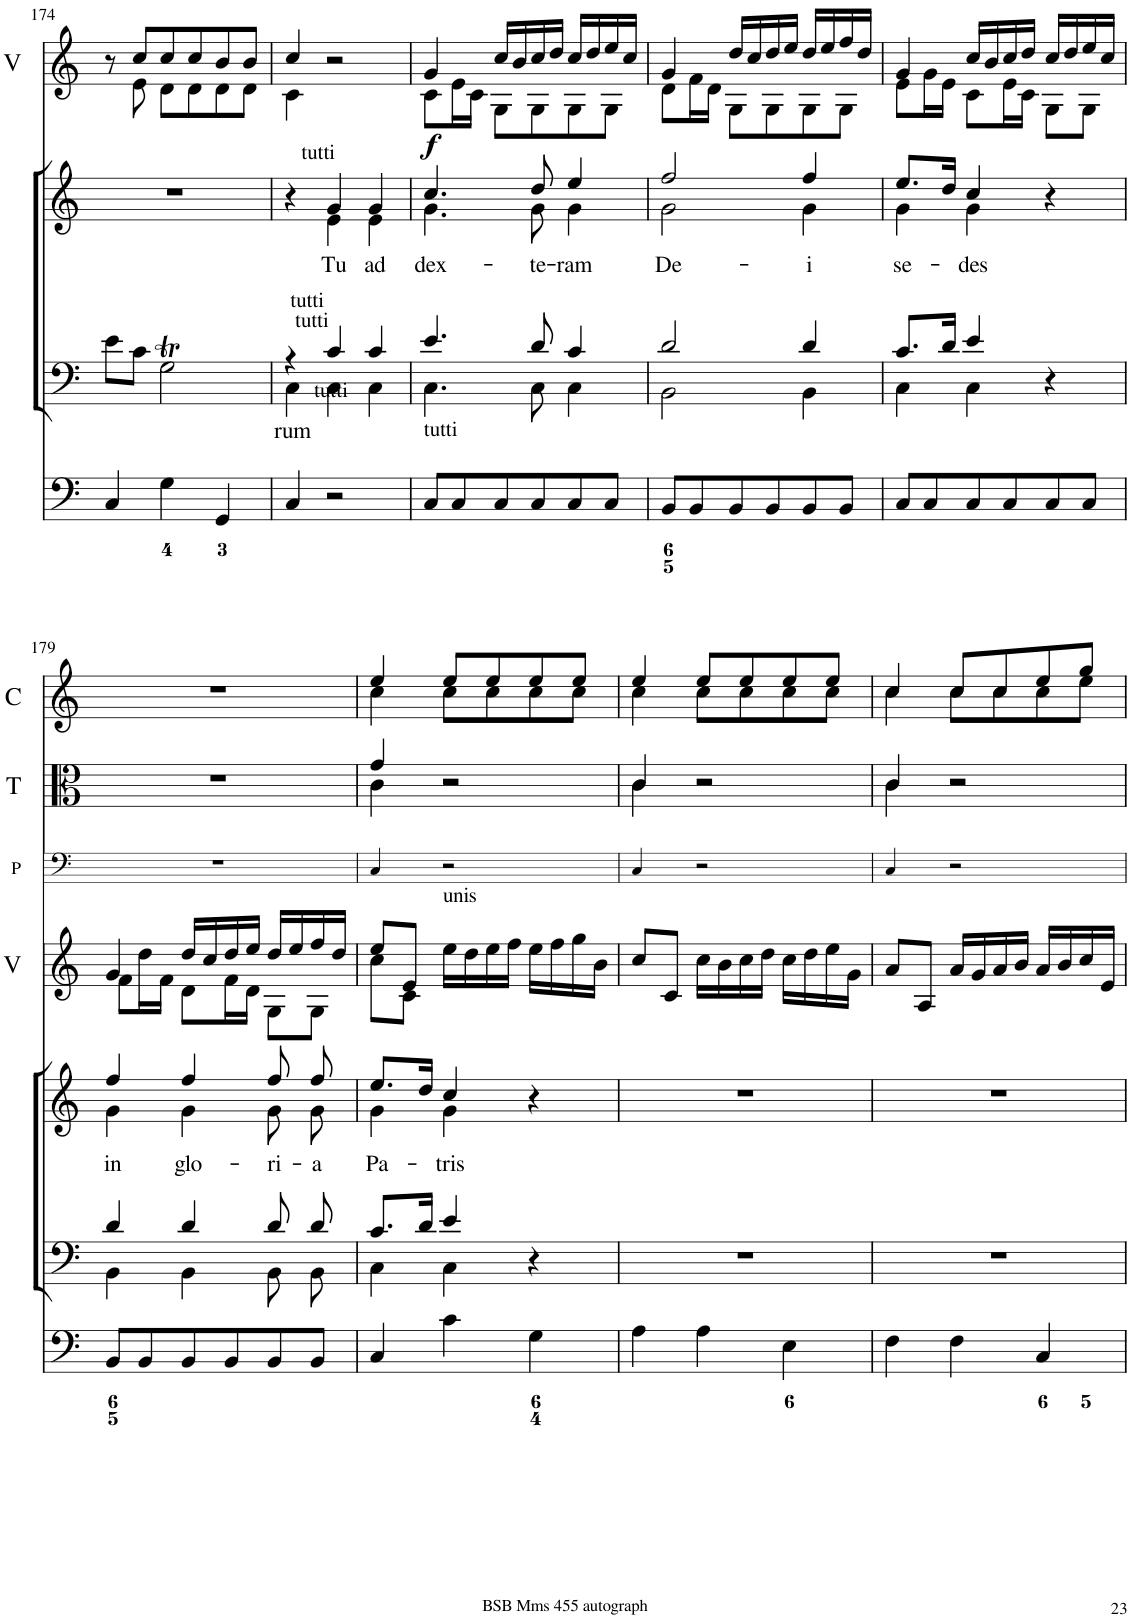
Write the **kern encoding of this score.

**kern	**kern	**text	**kern	**text	**kern	**dynam	**kern	**dynam	**kern	**dynam	**kern	**kern	**kern
*part9	*part8	*part8	*part7	*part7	*part6	*part6	*part5	*part5	*part4	*part4	*part3	*part2	*part1
*staff9	*staff8	*staff8	*staff7	*staff7	*staff6	*staff6	*staff5	*staff5	*staff4	*staff4	*staff3	*staff2	*staff1
*I"Organ	*I"Voice	*	*I"Voice	*	*I"Violin	*	*I"Violin	*	*I"2 Violini	*	*I"Pauken	*I"2 Trombe	*I"2 Clarini
*	*	*	*	*	*I'Vln.	*	*I'Vln	*	*I'V	*	*I'P	*I'T	*I'C
!!LO:PB:g=z
*clefF4	*clefF4	*	*clefG2	*	*clefG2	*	*clefG2	*	*clefG2	*	*clefF4	*clefC3	*clefG2
*k[]	*k[]	*	*k[]	*	*k[]	*	*k[]	*	*k[]	*	*k[]	*k[]	*k[]
*M3/4	*M3/4	*	*M3/4	*	*M3/4	*	*M3/4	*	*M3/4	*	*M3/4	*M3/4	*M3/4
=174	=174	=174	=174	=174	=174	=174	=174	=174	=174	=174	=174	=174	=174
*	*	*	*	*	*	*	*	*	*^	*	*	*	*
4C/	8e\L	.	2.r	.	8r	.	8r	.	8r	8ryy	.	2.r	2.r	2.r
.	8c\J	.	.	.	8e	.	8cc	.	8cc/L	8e\	.	.	.	.
4G\	2GT\	.	.	.	8d	.	8cc	.	8cc/	8d\L	.	.	.	.
.	.	.	.	.	8d	.	8cc	.	8cc/	8d\	.	.	.	.
4GG/	.	.	.	.	8d	.	8b	.	8b/	8d\	.	.	.	.
.	.	.	.	.	8d	.	8b	.	8b/J	8d\J	.	.	.	.
=175	=175	=175	=175	=175	=175	=175	=175	=175	=175	=175	=175	=175	=175	=175
*	*^	*	*	*	*	*	*	*	*	*	*	*	*	*
!	!	!	!LO:LY:b	!	!	!	!	!	!	!	!	!	!	!	!
*	*	*	*	*^	*	*	*	*	*	*	*	*	*	*	*
4C/	4r	4C\	rum	4r	4ryy	.	4c	.	4cc	.	4cc/	4c\	.	2.r	2.r	2.r
!	!	!	!	!LO:TX:a:t=tutti	!	!	!	!	!	!	!	!	!	!	!	!
!	!	!	!	!LO:TX:b:t=tutti	!	!	!	!	!	!	!	!	!	!	!	!
!	!LO:TX:a:t=tutti	!	!	!	!	!	!	!	!	!	!	!	!	!	!	!
!	!LO:TX:a:t=tutti	!	!	!	!	!	!	!	!	!	!	!	!	!	!	!
!	!	!	!	!	!	!LO:LY:b	!	!	!	!	!	!	!	!	!	!
2r	4c/	4C\	.	4g/	4e\	Tu	2r	.	2r	.	2r	2ryy	.	.	.	.
!	!	!	!	!	!	!LO:LY:b	!	!	!	!	!	!	!	!	!	!
.	4c/	4C\	.	4g/	4e\	ad	.	.	.	.	.	.	.	.	.	.
=176	=176	=176	=176	=176	=176	=176	=176	=176	=176	=176	=176	=176	=176	=176	=176	=176
!LO:TX:a:t=tutti	!	!	!	!	!	!	!	!	!	!	!	!	!	!	!	!
!	!	!	!	!	!	!LO:LY:b	!	!LO:DY:b	!	!LO:DY:b	!	!	!	!	!	!
!	!	!	!	!	!	!	!	!	!	!LO:DY:n=1:b	!	!	!LO:DY:b	!	!	!
8C/L	4.e/	4.C\	.	4.cc/	4.g\	dex-	8c	f	4g	f f	4g/	8c\L	f	2.r	2.r	2.r
8C/	.	.	.	.	.	.	16e	.	.	.	.	16e\L	.	.	.	.
.	.	.	.	.	.	.	16c	.	.	.	.	16c\JJ	.	.	.	.
8C/	.	.	.	.	.	.	8G	.	16cc	.	16cc/LL	8G\L	.	.	.	.
.	.	.	.	.	.	.	.	.	16b	.	16b/	.	.	.	.	.
!	!	!	!	!	!	!LO:LY:b	!	!	!	!	!	!	!	!	!	!
8C/	8d/	8C\	.	8dd/	8g\	-te-	8G	.	16cc	.	16cc/	8G\	.	.	.	.
.	.	.	.	.	.	.	.	.	16dd	.	16dd/JJ	.	.	.	.	.
!	!	!	!	!	!	!LO:LY:b	!	!	!	!	!	!	!	!	!	!
8C/	4c/	4C\	.	4ee/	4g\	-ram	8G	.	16cc	.	16cc/LL	8G\	.	.	.	.
.	.	.	.	.	.	.	.	.	16dd	.	16dd/	.	.	.	.	.
8C/J	.	.	.	.	.	.	8G	.	16ee	.	16ee/	8G\J	.	.	.	.
.	.	.	.	.	.	.	.	.	16cc	.	16cc/JJ	.	.	.	.	.
=177	=177	=177	=177	=177	=177	=177	=177	=177	=177	=177	=177	=177	=177	=177	=177	=177
!	!	!	!	!	!	!LO:LY:b	!	!	!	!	!	!	!	!	!	!
8BB/L	2d/	2BB\	.	2ff/	2g\	De-	8d	.	4g	.	4g/	8d\L	.	2.r	2.r	2.r
8BB/	.	.	.	.	.	.	16f	.	.	.	.	16f\L	.	.	.	.
.	.	.	.	.	.	.	16d	.	.	.	.	16d\JJ	.	.	.	.
8BB/	.	.	.	.	.	.	8G	.	16dd	.	16dd/LL	8G\L	.	.	.	.
.	.	.	.	.	.	.	.	.	16cc	.	16cc/	.	.	.	.	.
8BB/	.	.	.	.	.	.	8G	.	16dd	.	16dd/	8G\	.	.	.	.
.	.	.	.	.	.	.	.	.	16ee	.	16ee/JJ	.	.	.	.	.
!	!	!	!	!	!	!LO:LY:b	!	!	!	!	!	!	!	!	!	!
8BB/	4d/	4BB\	.	4ff/	4g\	-i	8G	.	16dd	.	16dd/LL	8G\	.	.	.	.
.	.	.	.	.	.	.	.	.	16ee	.	16ee/	.	.	.	.	.
8BB/J	.	.	.	.	.	.	8G	.	16ff	.	16ff/	8G\J	.	.	.	.
.	.	.	.	.	.	.	.	.	16dd	.	16dd/JJ	.	.	.	.	.
=178	=178	=178	=178	=178	=178	=178	=178	=178	=178	=178	=178	=178	=178	=178	=178	=178
!	!	!	!	!	!	!LO:LY:b	!	!	!	!	!	!	!	!	!	!
8C/L	8.c/L	4C\	.	8.ee/L	4g\	se-	8e	.	4g	.	4g/	8e\L	.	2.r	2.r	2.r
8C/	.	.	.	.	.	.	16g	.	.	.	.	16g\L	.	.	.	.
.	16d/Jk	.	.	16dd/Jk	.	.	16e	.	.	.	.	16e\JJ	.	.	.	.
!	!	!	!	!	!	!LO:LY:b	!	!	!	!	!	!	!	!	!	!
8C/	4e/	4C\	.	4cc/	4g\	-des	8c	.	16cc	.	16cc/LL	8c\L	.	.	.	.
.	.	.	.	.	.	.	.	.	16b	.	16b/	.	.	.	.	.
8C/	.	.	.	.	.	.	16e	.	16cc	.	16cc/	16e\L	.	.	.	.
.	.	.	.	.	.	.	16c	.	16dd	.	16dd/JJ	16c\JJ	.	.	.	.
8C/	4r	4ryy	.	4r	4ryy	.	8G	.	16cc	.	16cc/LL	8G\L	.	.	.	.
.	.	.	.	.	.	.	.	.	16dd	.	16dd/	.	.	.	.	.
8C/J	.	.	.	.	.	.	8G	.	16ee	.	16ee/	8G\J	.	.	.	.
.	.	.	.	.	.	.	.	.	16cc	.	16cc/JJ	.	.	.	.	.
!!LO:LB:g=z
=179	=179	=179	=179	=179	=179	=179	=179	=179	=179	=179	=179	=179	=179	=179	=179	=179
!	!	!	!	!	!	!LO:LY:b	!	!	!	!	!	!	!	!	!	!
8BB/L	4d/	4BB\	.	4ff/	4g\	in	8f	.	4g	.	4g/	8f\L	.	2.r	2.r	2.r
8BB/	.	.	.	.	.	.	16dd	.	.	.	.	16dd\L	.	.	.	.
.	.	.	.	.	.	.	16f	.	.	.	.	16f\JJ	.	.	.	.
!	!	!	!	!	!	!LO:LY:b	!	!	!	!	!	!	!	!	!	!
8BB/	4d/	4BB\	.	4ff/	4g\	glo-	8d	.	16dd	.	16dd/LL	8d\L	.	.	.	.
.	.	.	.	.	.	.	.	.	16cc	.	16cc/	.	.	.	.	.
8BB/	.	.	.	.	.	.	16f	.	16dd	.	16dd/	16f\L	.	.	.	.
.	.	.	.	.	.	.	16d	.	16ee	.	16ee/JJ	16d\JJ	.	.	.	.
!	!	!	!	!	!	!LO:LY:b	!	!	!	!	!	!	!	!	!	!
8BB/	8d/	8BB\	.	8ff/	8g\	-ri-	8G	.	16dd	.	16dd/LL	8G\L	.	.	.	.
.	.	.	.	.	.	.	.	.	16ee	.	16ee/	.	.	.	.	.
!	!	!	!	!	!	!LO:LY:b	!	!	!	!	!	!	!	!	!	!
8BB/J	8d/	8BB\	.	8ff/	8g\	-a	8G	.	16ff	.	16ff/	8G\J	.	.	.	.
.	.	.	.	.	.	.	.	.	16dd	.	16dd/JJ	.	.	.	.	.
=180	=180	=180	=180	=180	=180	=180	=180	=180	=180	=180	=180	=180	=180	=180	=180	=180
!	!	!	!	!	!	!LO:LY:b	!	!	!	!	!	!	!	!	!	!
*	*	*	*	*	*	*	*	*	*	*	*	*	*	*	*^	*^
4C/	8.c/L	4C\	.	8.ee/L	4g\	Pa-	8cc	.	8ee	.	8ee/L	8cc\L	.	4C/	4g/	4c\	4ee/	4cc\
.	.	.	.	.	.	.	8c	.	8e	.	8e/J	8c\J	.	.	.	.	.	.
.	16d/Jk	.	.	16dd/Jk	.	.	.	.	.	.	.	.	.	.	.	.	.	.
!	!	!	!	!	!	!	!	!	!	!	!LO:TX:a:t=unis	!	!	!	!	!	!	!
!	!	!	!	!	!	!	!	!	!LO:TX:a:t=unis	!	!	!	!	!	!	!	!	!
!	!	!	!	!	!	!	!	!	!LO:TX:a:t=unis	!	!	!	!	!	!	!	!	!
!	!	!	!	!	!	!	!LO:TX:a:t=unis	!	!	!	!	!	!	!	!	!	!	!
!	!	!	!	!	!	!	!LO:TX:a:t=unis	!	!	!	!	!	!	!	!	!	!	!
!	!	!	!	!	!	!LO:LY:b	!	!	!	!	!	!	!	!	!	!	!	!
4c\	4e/	4C\	.	4cc/	4g\	-tris	16eeLL	.	16eeLL	.	16ee\LL	2ryy	.	2r	2r	2ryy	8ee/L	8cc\L
.	.	.	.	.	.	.	16dd	.	16dd	.	16dd\	.	.	.	.	.	.	.
.	.	.	.	.	.	.	16ee	.	16ee	.	16ee\	.	.	.	.	.	8ee/	8cc\
.	.	.	.	.	.	.	16ffJJ	.	16ffJJ	.	16ff\JJ	.	.	.	.	.	.	.
4G\	4r	4ryy	.	4r	4ryy	.	16eeLL	.	16eeLL	.	16ee\LL	.	.	.	.	.	8ee/	8cc\
.	.	.	.	.	.	.	16ff	.	16ff	.	16ff\	.	.	.	.	.	.	.
.	.	.	.	.	.	.	16gg	.	16gg	.	16gg\	.	.	.	.	.	8ee/J	8cc\J
.	.	.	.	.	.	.	16bJJ	.	16bJJ	.	16b\JJ	.	.	.	.	.	.	.
*	*v	*v	*	*	*	*	*	*	*	*	*v	*v	*	*	*	*	*	*
*	*	*	*v	*v	*	*	*	*	*	*	*	*	*	*	*	*
=181	=181	=181	=181	=181	=181	=181	=181	=181	=181	=181	=181	=181	=181	=181	=181
4A\	2.r	.	2.r	.	8cc	.	8cc	.	8cc/L	.	4C/	4c/	4c\	4ee/	4cc\
.	.	.	.	.	8c	.	8c	.	8c/J	.	.	.	.	.	.
4A\	.	.	.	.	16cc	.	16cc	.	16cc\LL	.	2r	2r	2ryy	8ee/L	8cc\L
.	.	.	.	.	16b	.	16b	.	16b\	.	.	.	.	.	.
.	.	.	.	.	16cc	.	16cc	.	16cc\	.	.	.	.	8ee/	8cc\
.	.	.	.	.	16dd	.	16dd	.	16dd\JJ	.	.	.	.	.	.
4E\	.	.	.	.	16cc	.	16cc	.	16cc\LL	.	.	.	.	8ee/	8cc\
.	.	.	.	.	16dd	.	16dd	.	16dd\	.	.	.	.	.	.
.	.	.	.	.	16ee	.	16ee	.	16ee\	.	.	.	.	8ee/J	8cc\J
.	.	.	.	.	16g	.	16g	.	16g\JJ	.	.	.	.	.	.
=182	=182	=182	=182	=182	=182	=182	=182	=182	=182	=182	=182	=182	=182	=182	=182
4F\	2.r	.	2.r	.	8a	.	8a	.	8a/L	.	4C/	4c/	4c\	4cc/	4cc\
.	.	.	.	.	8A	.	8A	.	8A/J	.	.	.	.	.	.
4F\	.	.	.	.	16a	.	16a	.	16a/LL	.	2r	2r	2ryy	8cc/L	8cc\L
.	.	.	.	.	16g	.	16g	.	16g/	.	.	.	.	.	.
.	.	.	.	.	16a	.	16a	.	16a/	.	.	.	.	8cc/	8cc\
.	.	.	.	.	16b	.	16b	.	16b/JJ	.	.	.	.	.	.
4C/	.	.	.	.	16a	.	16a	.	16a/LL	.	.	.	.	8ee/	8cc\
.	.	.	.	.	16b	.	16b	.	16b/	.	.	.	.	.	.
.	.	.	.	.	16cc	.	16cc	.	16cc/	.	.	.	.	8gg/J	8ee\J
.	.	.	.	.	16e	.	16e	.	16e/JJ	.	.	.	.	.	.
*	*	*	*	*	*	*	*	*	*	*	*	*v	*v	*	*
*	*	*	*	*	*	*	*	*	*	*	*	*	*v	*v
=	=	=	=	=	=	=	=	=	=	=	=	=	=
*-	*-	*-	*-	*-	*-	*-	*-	*-	*-	*-	*-	*-	*-
